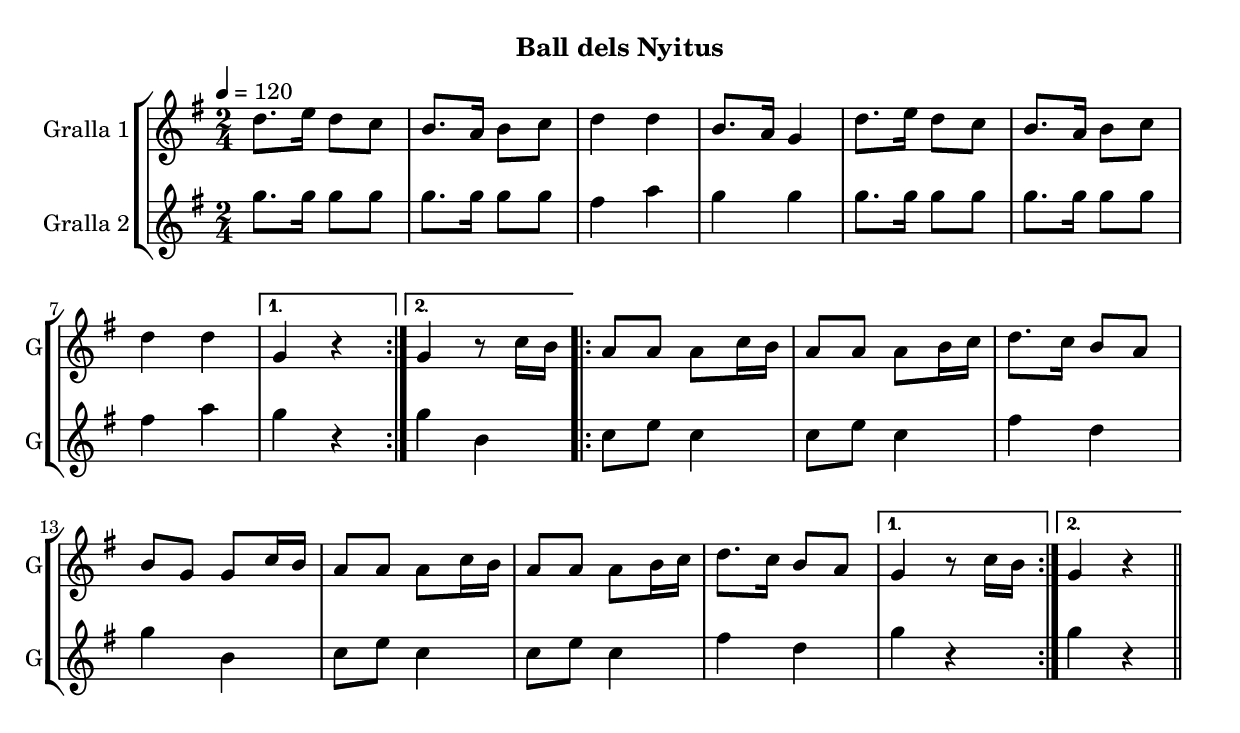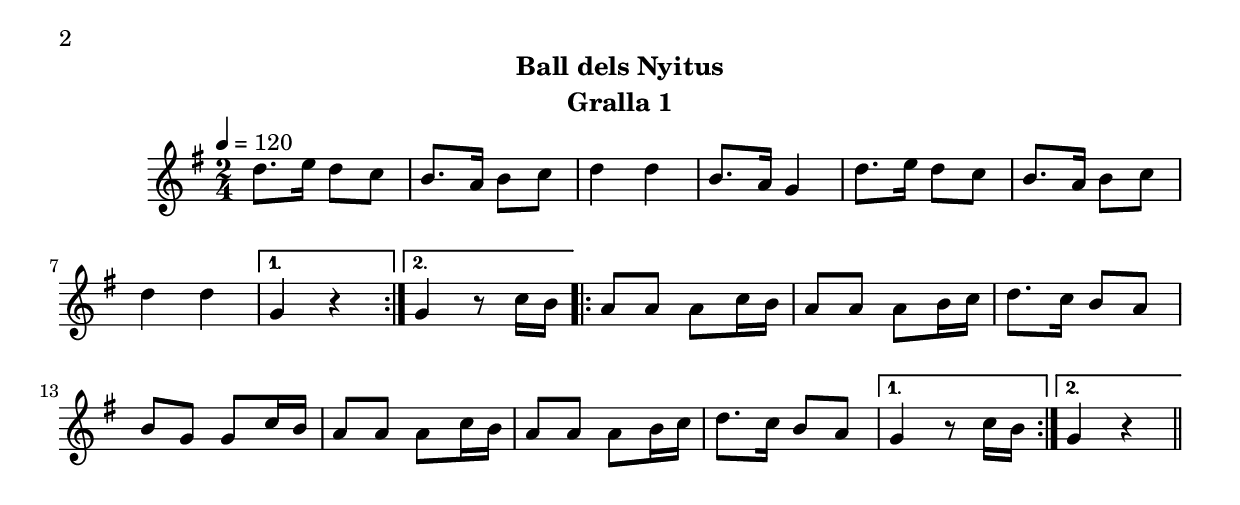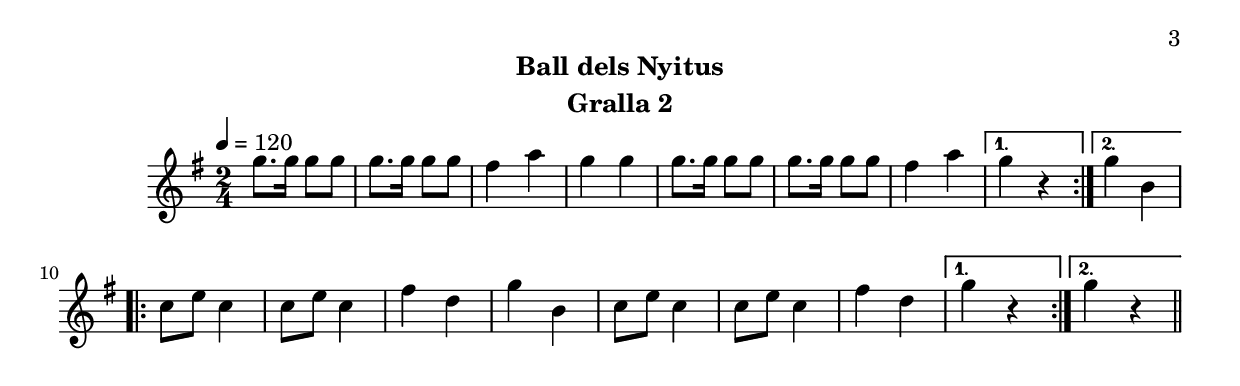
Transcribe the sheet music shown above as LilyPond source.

\version "2.22.1"

\header {
  dedication=""
  title=""
  subtitle="Ball dels Nyitus"
  subsubtitle=""
  poet=""
  meter=""
  piece=""
  composer=""
  arranger=""
  opus=""
  instrument=""
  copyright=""
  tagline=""
}

liniaroAa =
\relative d''
{
  \tempo 4=120
  \clef treble
  \key g \major
  \time 2/4
  \repeat volta 2 { d8. e16 d8 c  |
  b8. a16 b8 c  |
  d4 d  |
  b8. a16 g4  |
  %05
  d'8. e16 d8 c  |
  b8. a16 b8 c  |
  d4 d }
  \alternative { { g,4 r }
  { g4 r8 c16 b } }
  %10
  \repeat volta 2 { a8 a a c16 b  |
  a8 a a b16 c  |
  d8. c16 b8 a  |
  b8 g g c16 b  |
  a8 a a c16 b  |
  %15
  a8 a a b16 c  |
  d8. c16 b8 a }
  \alternative { { g4 r8 c16 b }
  { g4 r } } \bar "||"
}

liniaroAb =
\relative g''
{
  \tempo 4=120
  \clef treble
  \key g \major
  \time 2/4
  \repeat volta 2 { g8. g16 g8 g  |
  g8. g16 g8 g  |
  fis4 a  |
  g4 g  |
  %05
  g8. g16 g8 g  |
  g8. g16 g8 g  |
  fis4 a }
  \alternative { { g4 r }
  { g4 b, } }
  %10
  \repeat volta 2 { c8 e c4  |
  c8 e c4  |
  fis4 d  |
  g4 b,  |
  c8 e c4  |
  %15
  c8 e c4  |
  fis4 d }
  \alternative { { g4 r }
  { g4 r } } \bar "||"
}

\bookpart {
  \score {
    \new StaffGroup {
      \override Score.RehearsalMark #'self-alignment-X = #LEFT
      <<
        \new Staff \with {instrumentName = #"Gralla 1" shortInstrumentName = #"G"} \liniaroAa
        \new Staff \with {instrumentName = #"Gralla 2" shortInstrumentName = #"G"} \liniaroAb
      >>
    }
    \layout {}
  }
  \score { \unfoldRepeats
    \new StaffGroup {
      \override Score.RehearsalMark #'self-alignment-X = #LEFT
      <<
        \new Staff \with {instrumentName = #"Gralla 1" shortInstrumentName = #"G"} \liniaroAa
        \new Staff \with {instrumentName = #"Gralla 2" shortInstrumentName = #"G"} \liniaroAb
      >>
    }
    \midi {
      \set Staff.midiInstrument = "oboe"
      \set DrumStaff.midiInstrument = "drums"
    }
  }
}

\bookpart {
  \header {instrument="Gralla 1"}
  \score {
    \new StaffGroup {
      \override Score.RehearsalMark #'self-alignment-X = #LEFT
      <<
        \new Staff \liniaroAa
      >>
    }
    \layout {}
  }
  \score { \unfoldRepeats
    \new StaffGroup {
      \override Score.RehearsalMark #'self-alignment-X = #LEFT
      <<
        \new Staff \liniaroAa
      >>
    }
    \midi {
      \set Staff.midiInstrument = "oboe"
      \set DrumStaff.midiInstrument = "drums"
    }
  }
}

\bookpart {
  \header {instrument="Gralla 2"}
  \score {
    \new StaffGroup {
      \override Score.RehearsalMark #'self-alignment-X = #LEFT
      <<
        \new Staff \liniaroAb
      >>
    }
    \layout {}
  }
  \score { \unfoldRepeats
    \new StaffGroup {
      \override Score.RehearsalMark #'self-alignment-X = #LEFT
      <<
        \new Staff \liniaroAb
      >>
    }
    \midi {
      \set Staff.midiInstrument = "oboe"
      \set DrumStaff.midiInstrument = "drums"
    }
  }
}

